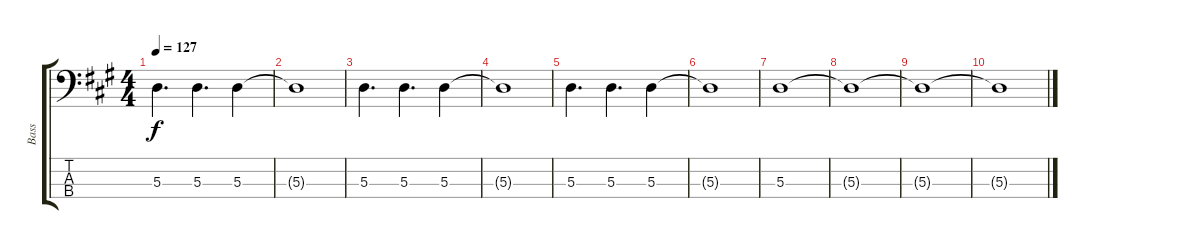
\track ("Bass" "Bass") {instrument electricbassfinger}
\staff {score tabs}
\tuning (G2 D2 A1 D1) {hide}
\ts (4 4)
\tempo 127
\clef f4
\ks a
5.3.4{d dy f} 5.3.4{d} 5.3.4 |
5.3{t}.1 |
5.3.4{d} 5.3.4{d} 5.3.4 |
5.3{t}.1 |
5.3.4{d} 5.3.4{d} 5.3.4 |
5.3{t}.1 |
5.3.1 |
5.3{t}.1 |
5.3{t}.1 |
5.3{t}.1
